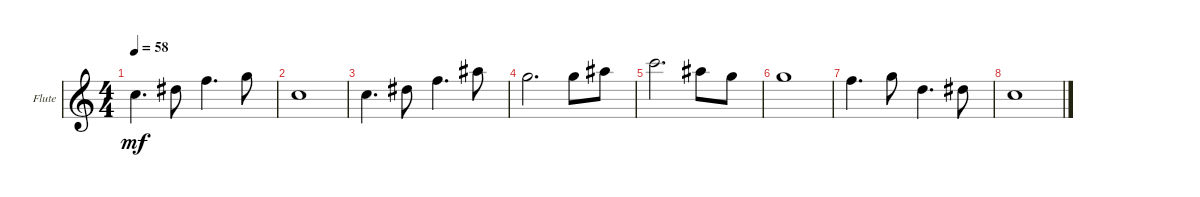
\defaultSystemsLayout 4
\bracketExtendMode groupsimilarinstruments
\firstSystemTrackNameOrientation horizontal
\otherSystemsTrackNameOrientation horizontal
\track ("Flute" "Flute") {instrument shakuhachi}
\staff {score}
\tuning (E4 B3 G3 D3 A2 E2)
\displaytranspose 12
\ts (4 4)
\tempo 58
\clef g2
\ks c
1.2.4{d dy mf instrument shakuhachi} 4.2.8 6.2.4{d} 8.2.8 |
1.2.1 |
1.2.4{d} 4.2.8 6.2.4{d} 11.2.8 |
8.2.2{d} 8.2.8 11.2.8 |
13.2.2{d} 11.2.8 8.2.8 |
8.2.1 |
6.2.4{d} 8.2.8 3.2.4{d} 4.2.8 |
1.2.1
